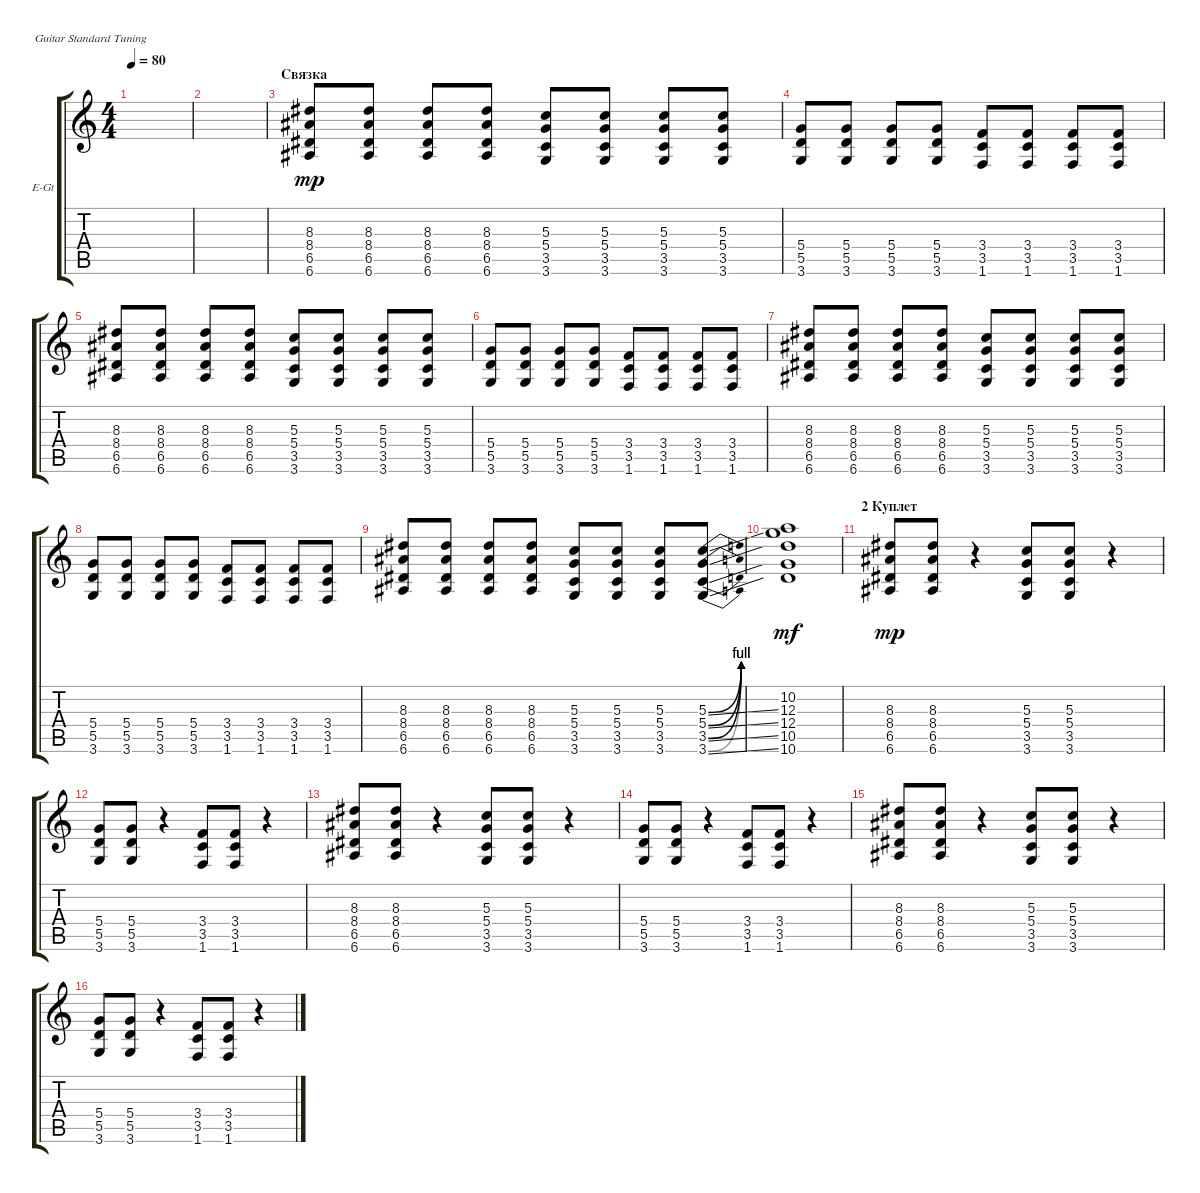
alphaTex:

\defaultSystemsLayout 4
\bracketExtendMode groupsimilarinstruments
\firstSystemTrackNameOrientation horizontal
\otherSystemsTrackNameOrientation horizontal
\track ("Distortion" "E-Gt") {instrument distortionguitar}
\staff {score tabs}
\tuning (E4 B3 G3 D3 A2 E2)
\ts (4 4)
\tempo 80
\clef g2
\ks c
|
|
\section ("" "Связка")
(6.5 8.4 8.3 6.6).8{dy mp} (6.5 8.4 8.3 6.6).8 (6.5 8.4 8.3 6.6).8 (6.5 8.4 8.3 6.6).8 (3.5 5.4 5.3 3.6).8 (3.5 5.4 5.3 3.6).8 (3.5 5.4 5.3 3.6).8 (3.5 5.4 5.3 3.6).8 |
(5.5 5.4 3.6).8 (5.5 5.4 3.6).8 (5.5 5.4 3.6).8 (5.5 5.4 3.6).8 (3.5 3.4 1.6).8 (3.5 3.4 1.6).8 (3.5 3.4 1.6).8 (3.5 3.4 1.6).8 |
(6.5 8.4 8.3 6.6).8 (6.5 8.4 8.3 6.6).8 (6.5 8.4 8.3 6.6).8 (6.5 8.4 8.3 6.6).8 (3.5 5.4 5.3 3.6).8 (3.5 5.4 5.3 3.6).8 (3.5 5.4 5.3 3.6).8 (3.5 5.4 5.3 3.6).8 |
(5.5 5.4 3.6).8 (5.5 5.4 3.6).8 (5.5 5.4 3.6).8 (5.5 5.4 3.6).8 (3.5 3.4 1.6).8 (3.5 3.4 1.6).8 (3.5 3.4 1.6).8 (3.5 3.4 1.6).8 |
(6.5 8.4 8.3 6.6).8 (6.5 8.4 8.3 6.6).8 (6.5 8.4 8.3 6.6).8 (6.5 8.4 8.3 6.6).8 (3.5 5.4 5.3 3.6).8 (3.5 5.4 5.3 3.6).8 (3.5 5.4 5.3 3.6).8 (3.5 5.4 5.3 3.6).8 |
(5.5 5.4 3.6).8 (5.5 5.4 3.6).8 (5.5 5.4 3.6).8 (5.5 5.4 3.6).8 (3.5 3.4 1.6).8 (3.5 3.4 1.6).8 (3.5 3.4 1.6).8 (3.5 3.4 1.6).8 |
(6.5 8.4 8.3 6.6).8 (6.5 8.4 8.3 6.6).8 (6.5 8.4 8.3 6.6).8 (6.5 8.4 8.3 6.6).8 (3.5 5.4 5.3 3.6).8 (3.5 5.4 5.3 3.6).8 (3.5 5.4 5.3 3.6).8 (3.5{be (bend 0 0 15 4) ss} 5.4{be (bend 0 0 15 4) ss} 5.3{be (bend 0 0 15 4) ss} 3.6{be (bend 0 0 15 4) ss}).8 |
(10.5 12.4 12.3 10.2 10.6).1{dy mf} |
\section ("" "2 Куплет")
(6.5 8.4 8.3 6.6).8{dy mp} (6.5 8.4 8.3 6.6).8 r.4 (3.5 5.4 5.3 3.6).8 (3.5 5.4 5.3 3.6).8 r.4 |
(5.5 5.4 3.6).8 (5.5 5.4 3.6).8 r.4 (3.5 3.4 1.6).8 (3.5 3.4 1.6).8 r.4 |
(6.5 8.4 8.3 6.6).8 (6.5 8.4 8.3 6.6).8 r.4 (3.5 5.4 5.3 3.6).8 (3.5 5.4 5.3 3.6).8 r.4 |
(5.5 5.4 3.6).8 (5.5 5.4 3.6).8 r.4 (3.5 3.4 1.6).8 (3.5 3.4 1.6).8 r.4 |
(6.5 8.4 8.3 6.6).8 (6.5 8.4 8.3 6.6).8 r.4 (3.5 5.4 5.3 3.6).8 (3.5 5.4 5.3 3.6).8 r.4 |
(5.5 5.4 3.6).8 (5.5 5.4 3.6).8 r.4 (3.5 3.4 1.6).8 (3.5 3.4 1.6).8 r.4
